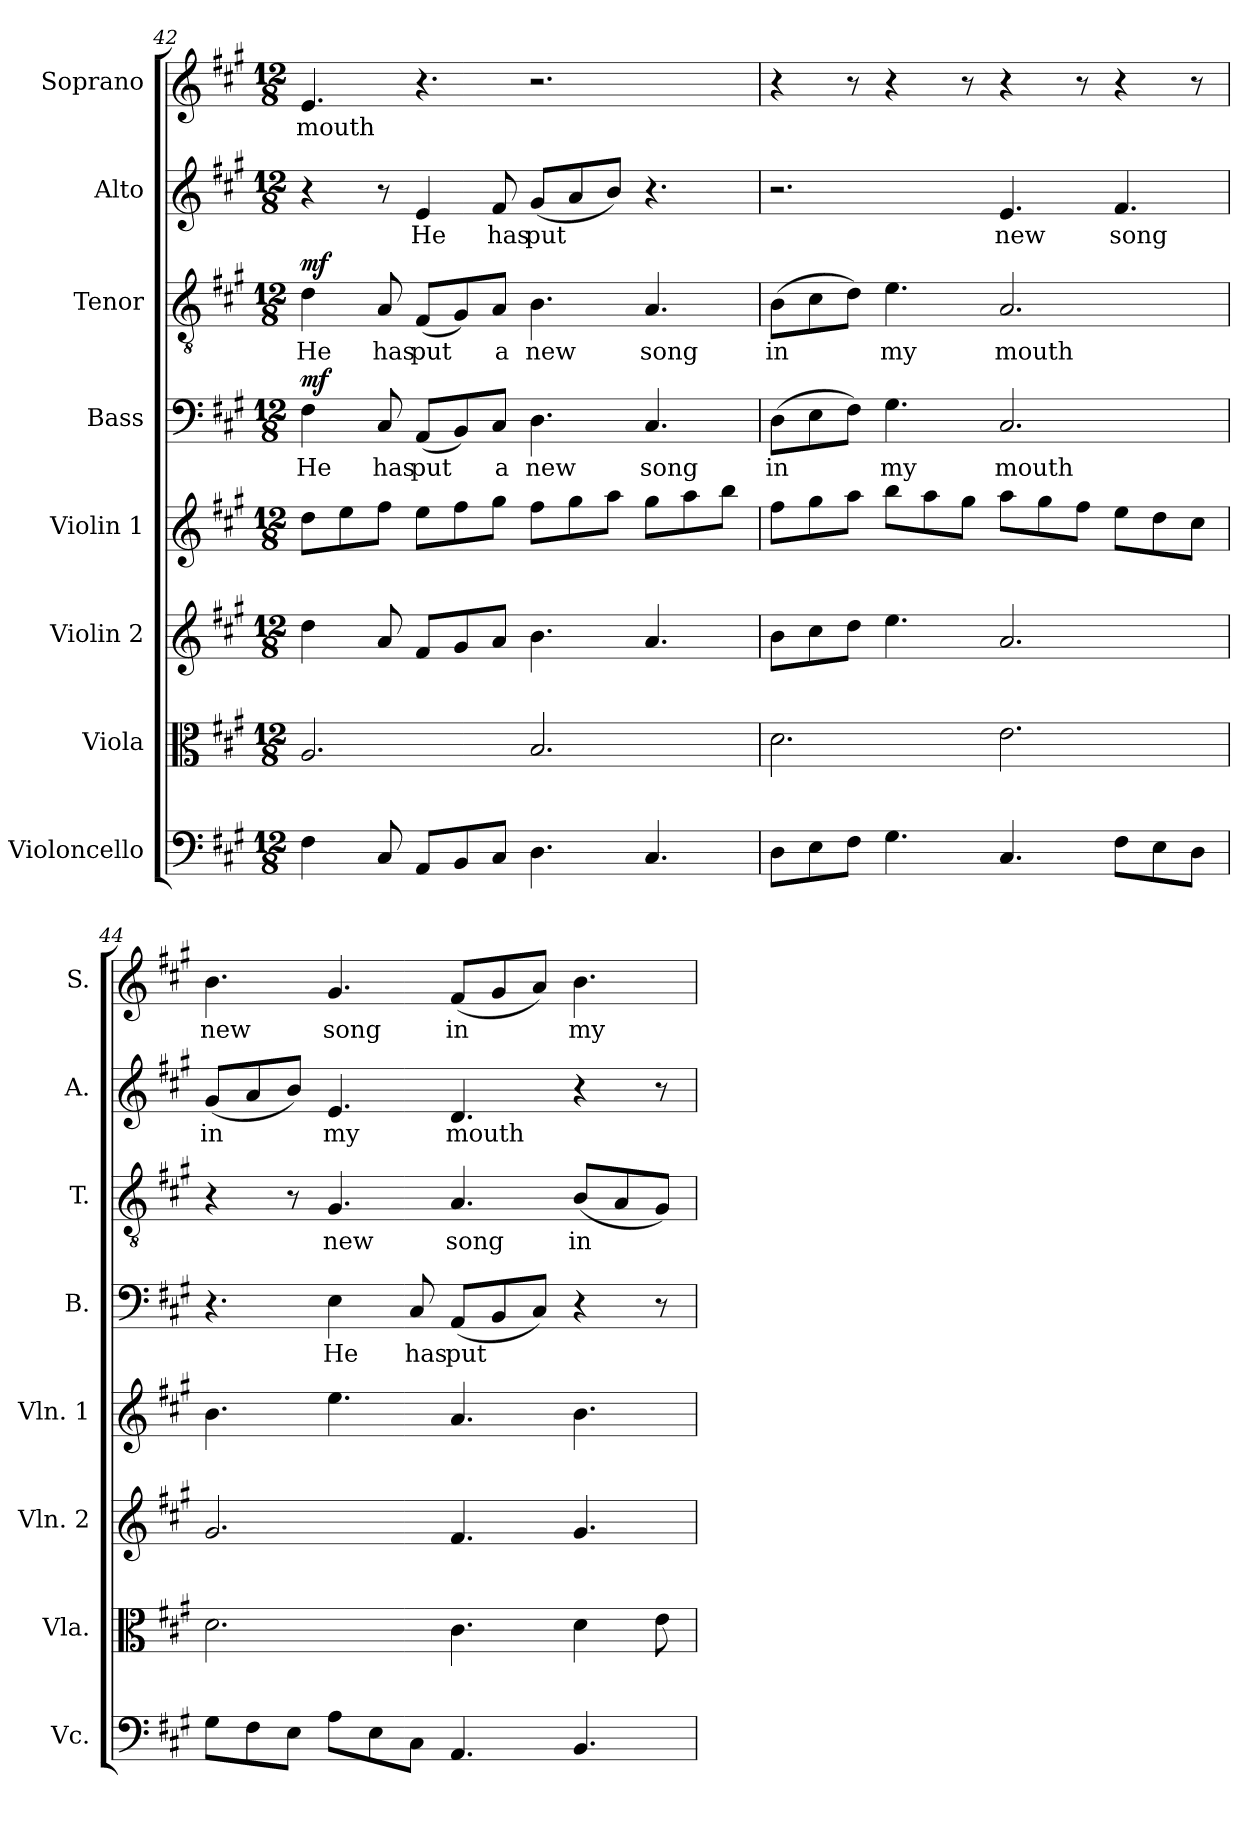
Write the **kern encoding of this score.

**kern	**kern	**kern	**kern	**kern	**text	**dynam	**kern	**text	**dynam	**kern	**text	**kern	**text
*part8	*part7	*part6	*part5	*part4	*part4	*part4	*part3	*part3	*part3	*part2	*part2	*part1	*part1
*staff8	*staff7	*staff6	*staff5	*staff4	*staff4	*staff4	*staff3	*staff3	*staff3	*staff2	*staff2	*staff1	*staff1
*I"Violoncello	*I"Viola	*I"Violin 2	*I"Violin 1	*I"Bass	*	*	*I"Tenor	*	*	*I"Alto	*	*I"Soprano	*
*I'Vc.	*I'Vla.	*I'Vln. 2	*I'Vln. 1	*I'B.	*	*	*I'T.	*	*	*I'A.	*	*I'S.	*
*clefF4	*clefC3	*clefG2	*clefG2	*clefF4	*	*	*clefGv2	*	*	*clefG2	*	*clefG2	*
*k[f#c#g#]	*k[f#c#g#]	*k[f#c#g#]	*k[f#c#g#]	*k[f#c#g#]	*	*	*k[f#c#g#]	*	*	*k[f#c#g#]	*	*k[f#c#g#]	*
*M12/8	*M12/8	*M12/8	*M12/8	*M12/8	*	*	*M12/8	*	*	*M12/8	*	*M12/8	*
=42	=42	=42	=42	=42	=42	=42	=42	=42	=42	=42	=42	=42	=42
!	!	!	!	!	!	!LO:DY:b	!	!	!LO:DY:b	!	!	!	!
4F#\	2.A/	4dd\	8dd\L	4F#\	He	mf	4d\	He	mf	4r	.	4.e/	mouth
.	.	.	8ee\	.	.	.	.	.	.	.	.	.	.
8C#/	.	8a/	8ff#\J	8C#/	has	.	8A/	has	.	8r	.	.	.
8AA/L	.	8f#/L	8ee\L	(<8AA/L	put	.	(<8F#/L	put	.	4e/	He	4.r	.
8BB/	.	8g#/	8ff#\	8BB/)	.	.	8G#/)	.	.	.	.	.	.
8C#/J	.	8a/J	8gg#\J	8C#/J	a	.	8A/J	a	.	8f#/	has	.	.
4.D\	2.B/	4.b\	8ff#\L	4.D\	new	.	4.B\	new	.	(<8g#/L	put	2.r	.
.	.	.	8gg#\	.	.	.	.	.	.	8a/	.	.	.
.	.	.	8aa\J	.	.	.	.	.	.	8b/J)	.	.	.
4.C#/	.	4.a/	8gg#\L	4.C#/	song	.	4.A/	song	.	4.r	.	.	.
.	.	.	8aa\	.	.	.	.	.	.	.	.	.	.
.	.	.	8bb\J	.	.	.	.	.	.	.	.	.	.
!!LO:PB:g=z
=43	=43	=43	=43	=43	=43	=43	=43	=43	=43	=43	=43	=43	=43
8D\L	2.d\	8b\L	8ff#\L	(>8D\L	in	.	(>8B\L	in	.	2.r	.	4r	.
8E\	.	8cc#\	8gg#\	8E\	.	.	8c#\	.	.	.	.	.	.
8F#\J	.	8dd\J	8aa\J	8F#\J)	.	.	8d\J)	.	.	.	.	8r	.
4.G#\	.	4.ee\	8bb\L	4.G#\	my	.	4.e\	my	.	.	.	4r	.
.	.	.	8aa\	.	.	.	.	.	.	.	.	.	.
.	.	.	8gg#\J	.	.	.	.	.	.	.	.	8r	.
4.C#/	2.e\	2.a/	8aa\L	2.C#/	mouth	.	2.A/	mouth	.	4.e/	new	4r	.
.	.	.	8gg#\	.	.	.	.	.	.	.	.	.	.
.	.	.	8ff#\J	.	.	.	.	.	.	.	.	8r	.
8F#\L	.	.	8ee\L	.	.	.	.	.	.	4.f#/	song	4r	.
8E\	.	.	8dd\	.	.	.	.	.	.	.	.	.	.
8D\J	.	.	8cc#\J	.	.	.	.	.	.	.	.	8r	.
=44	=44	=44	=44	=44	=44	=44	=44	=44	=44	=44	=44	=44	=44
8G#\L	2.d\	2.g#/	4.b\	4.r	.	.	4r	.	.	(<8g#/L	in	4.b\	new
8F#\	.	.	.	.	.	.	.	.	.	8a/	.	.	.
8E\J	.	.	.	.	.	.	8r	.	.	8b/J)	.	.	.
8A\L	.	.	4.ee\	4E\	He	.	4.G#/	new	.	4.e/	my	4.g#/	song
8E\	.	.	.	.	.	.	.	.	.	.	.	.	.
8C#\J	.	.	.	8C#/	has	.	.	.	.	.	.	.	.
4.AA/	4.c#\	4.f#/	4.a/	(<8AA/L	put	.	4.A/	song	.	4.d/	mouth	(<8f#/L	in
.	.	.	.	8BB/	.	.	.	.	.	.	.	8g#/	.
.	.	.	.	8C#/J)	.	.	.	.	.	.	.	8a/J)	.
4.BB/	4d\	4.g#/	4.b\	4r	.	.	(<8B/L	in	.	4r	.	4.b\	my
.	.	.	.	.	.	.	8A/	.	.	.	.	.	.
.	8e\	.	.	8r	.	.	8G#/J)	.	.	8r	.	.	.
=	=	=	=	=	=	=	=	=	=	=	=	=	=
*-	*-	*-	*-	*-	*-	*-	*-	*-	*-	*-	*-	*-	*-
